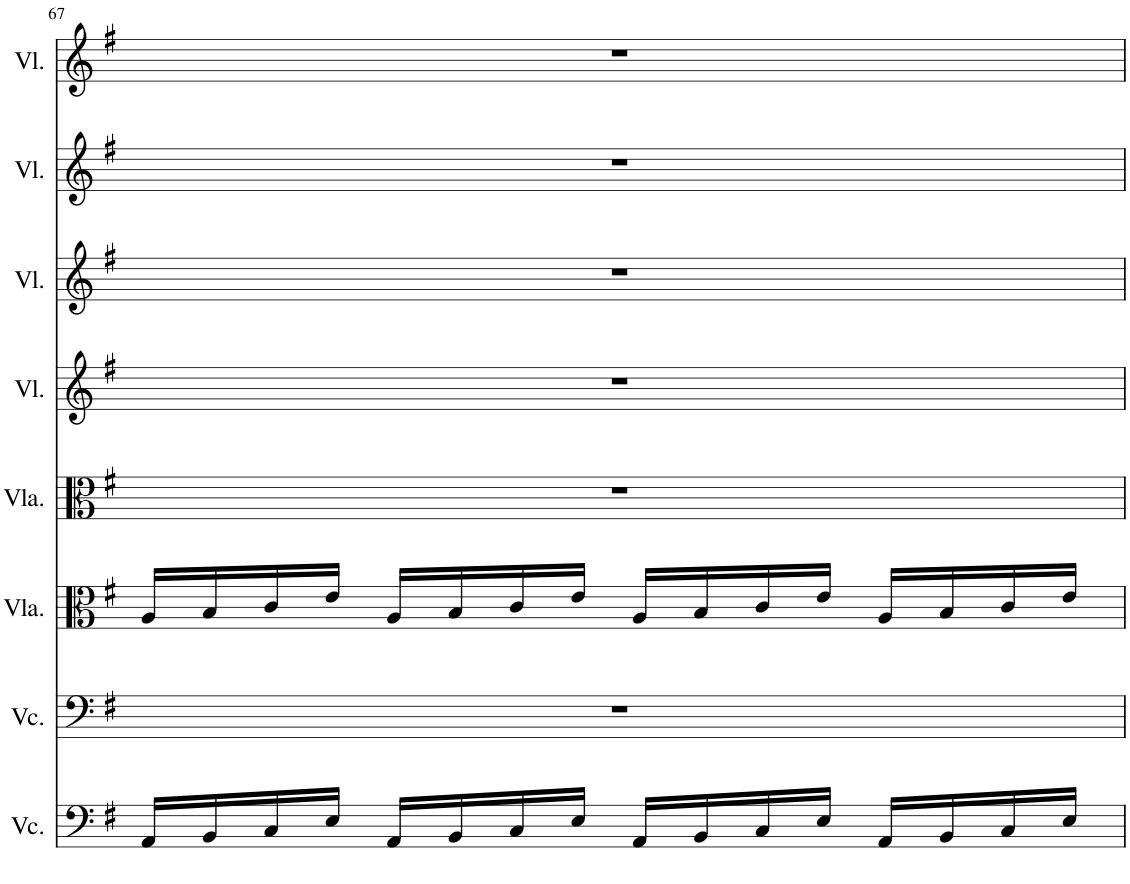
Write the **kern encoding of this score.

**kern	**kern	**kern	**kern	**kern	**kern	**kern	**kern
*part8	*part7	*part6	*part5	*part4	*part3	*part2	*part1
*staff8	*staff7	*staff6	*staff5	*staff4	*staff3	*staff2	*staff1
*I"Cello	*I"Cello	*I"Altviool	*I"Altviool	*I"Viool	*I"Viool	*I"Viool	*I"Viool
*	*	*	*	*I'Vl.	*I'Vl.	*I'Vl.	*I'Vl.
!!LO:PB:g=z
*clefF4	*clefF4	*clefC3	*clefC3	*clefG2	*clefG2	*clefG2	*clefG2
*k[f#]	*k[f#]	*k[f#]	*k[f#]	*k[f#]	*k[f#]	*k[f#]	*k[f#]
*M4/4	*M4/4	*M4/4	*M4/4	*M4/4	*M4/4	*M4/4	*M4/4
=67	=67	=67	=67	=67	=67	=67	=67
16AA/LL	1r	16A/LL	1r	1r	1r	1r	1r
16BB/	.	16B/	.	.	.	.	.
16C/	.	16c/	.	.	.	.	.
16E/JJ	.	16e/JJ	.	.	.	.	.
16AA/LL	.	16A/LL	.	.	.	.	.
16BB/	.	16B/	.	.	.	.	.
16C/	.	16c/	.	.	.	.	.
16E/JJ	.	16e/JJ	.	.	.	.	.
16AA/LL	.	16A/LL	.	.	.	.	.
16BB/	.	16B/	.	.	.	.	.
16C/	.	16c/	.	.	.	.	.
16E/JJ	.	16e/JJ	.	.	.	.	.
16AA/LL	.	16A/LL	.	.	.	.	.
16BB/	.	16B/	.	.	.	.	.
16C/	.	16c/	.	.	.	.	.
16E/JJ	.	16e/JJ	.	.	.	.	.
=	=	=	=	=	=	=	=
*-	*-	*-	*-	*-	*-	*-	*-
